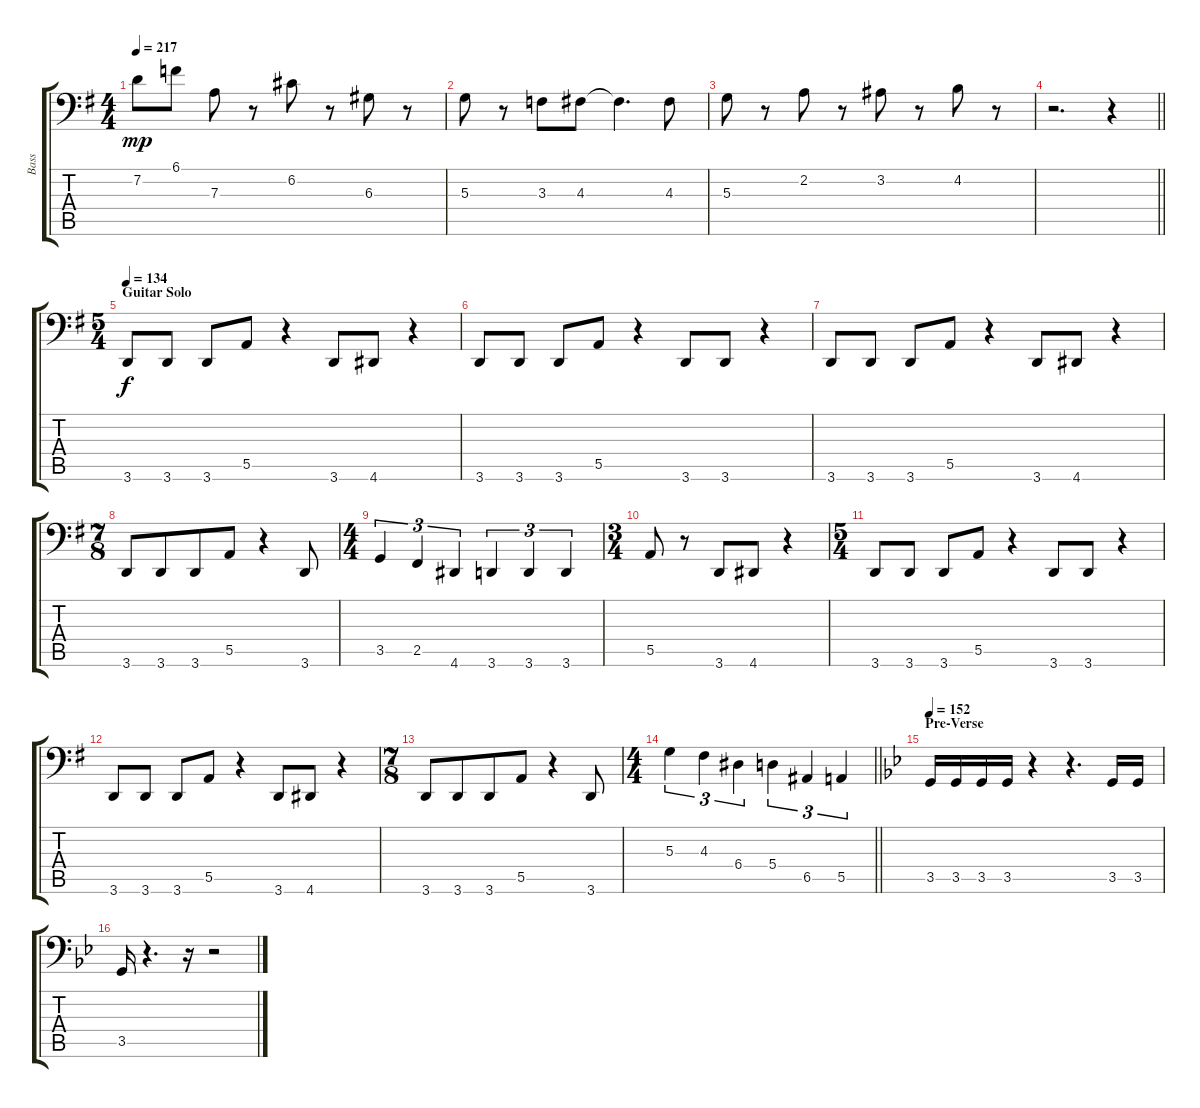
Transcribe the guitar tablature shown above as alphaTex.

\track ("Bass" "Bass") {instrument electricbassfinger}
\staff {score tabs}
\tuning (B2 G2 D2 A1 E1 B0) {hide}
\ts (4 4)
\tempo 217
\clef f4
\ks g
7.2.8{dy mp} 6.1.8 7.3.8 r.8 6.2.8 r.8 6.3.8 r.8 |
5.3.8 r.8 3.3.8 4.3.8 4.3{t}.4{d} 4.3.8 |
5.3.8 r.8 2.2.8 r.8 3.2.8 r.8 4.2.8 r.8 |
\barLineRight lightlight
r.2{d} r.4 |
\ts (5 4)
\section ("" "Guitar Solo")
\tempo 134
3.6.8{dy f} 3.6.8 3.6.8 5.5.8 r.4 3.6.8 4.6.8 r.4 |
3.6.8 3.6.8 3.6.8 5.5.8 r.4 3.6.8 3.6.8 r.4 |
3.6.8 3.6.8 3.6.8 5.5.8 r.4 3.6.8 4.6.8 r.4 |
\ts (7 8)
3.6.8 3.6.8 3.6.8 5.5.8 r.4 3.6.8 |
\ts (4 4)
3.5.4{tu (3 2)} 2.5.4{tu (3 2)} 4.6.4{tu (3 2)} 3.6.4{tu (3 2)} 3.6.4{tu (3 2)} 3.6.4{tu (3 2)} |
\ts (3 4)
5.5.8 r.8 3.6.8 4.6.8 r.4 |
\ts (5 4)
3.6.8 3.6.8 3.6.8 5.5.8 r.4 3.6.8 3.6.8 r.4 |
3.6.8 3.6.8 3.6.8 5.5.8 r.4 3.6.8 4.6.8 r.4 |
\ts (7 8)
3.6.8 3.6.8 3.6.8 5.5.8 r.4 3.6.8 |
\ts (4 4)
\barLineRight lightlight
5.3.4{tu (3 2)} 4.3.4{tu (3 2)} 6.4.4{tu (3 2)} 5.4.4{tu (3 2)} 6.5.4{tu (3 2)} 5.5.4{tu (3 2)} |
\section ("" "Pre-Verse")
\tempo 152
\ks bb
3.5.16 3.5.16 3.5.16 3.5.16 r.4 r.4{d} 3.5.16 3.5.16 |
3.5.16 r.4{d} r.16 r.2
